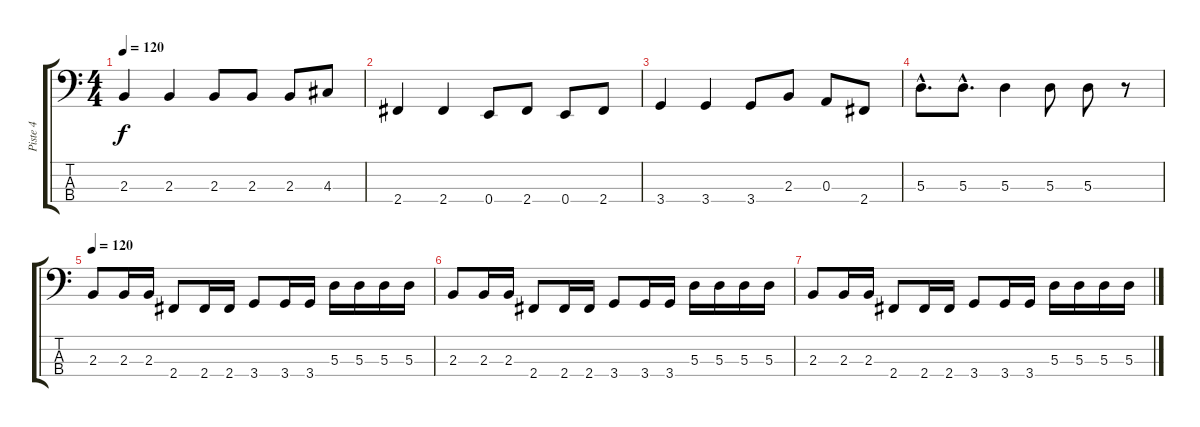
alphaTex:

\track ("Piste 4" "Piste 4") {instrument electricbassfinger}
\staff {score tabs}
\tuning (G2 D2 A1 E1) {hide}
\ts (4 4)
\tempo 120
\clef f4
\ks c
2.3.4{dy f} 2.3.4 2.3.8 2.3.8 2.3.8 4.3.8 |
2.4.4 2.4.4 0.4.8 2.4.8 0.4.8 2.4.8 |
3.4.4 3.4.4 3.4.8 2.3.8 0.3.8 2.4.8 |
5.3{hac}.8{d} 5.3{hac}.8{d} 5.3.4 5.3.8 5.3.8 r.8 |
\tempo 120
2.3.8 2.3.16 2.3.16 2.4.8 2.4.16 2.4.16 3.4.8 3.4.16 3.4.16 5.3.16 5.3.16 5.3.16 5.3.16 |
2.3.8 2.3.16 2.3.16 2.4.8 2.4.16 2.4.16 3.4.8 3.4.16 3.4.16 5.3.16 5.3.16 5.3.16 5.3.16 |
2.3.8 2.3.16 2.3.16 2.4.8 2.4.16 2.4.16 3.4.8 3.4.16 3.4.16 5.3.16 5.3.16 5.3.16 5.3.16
